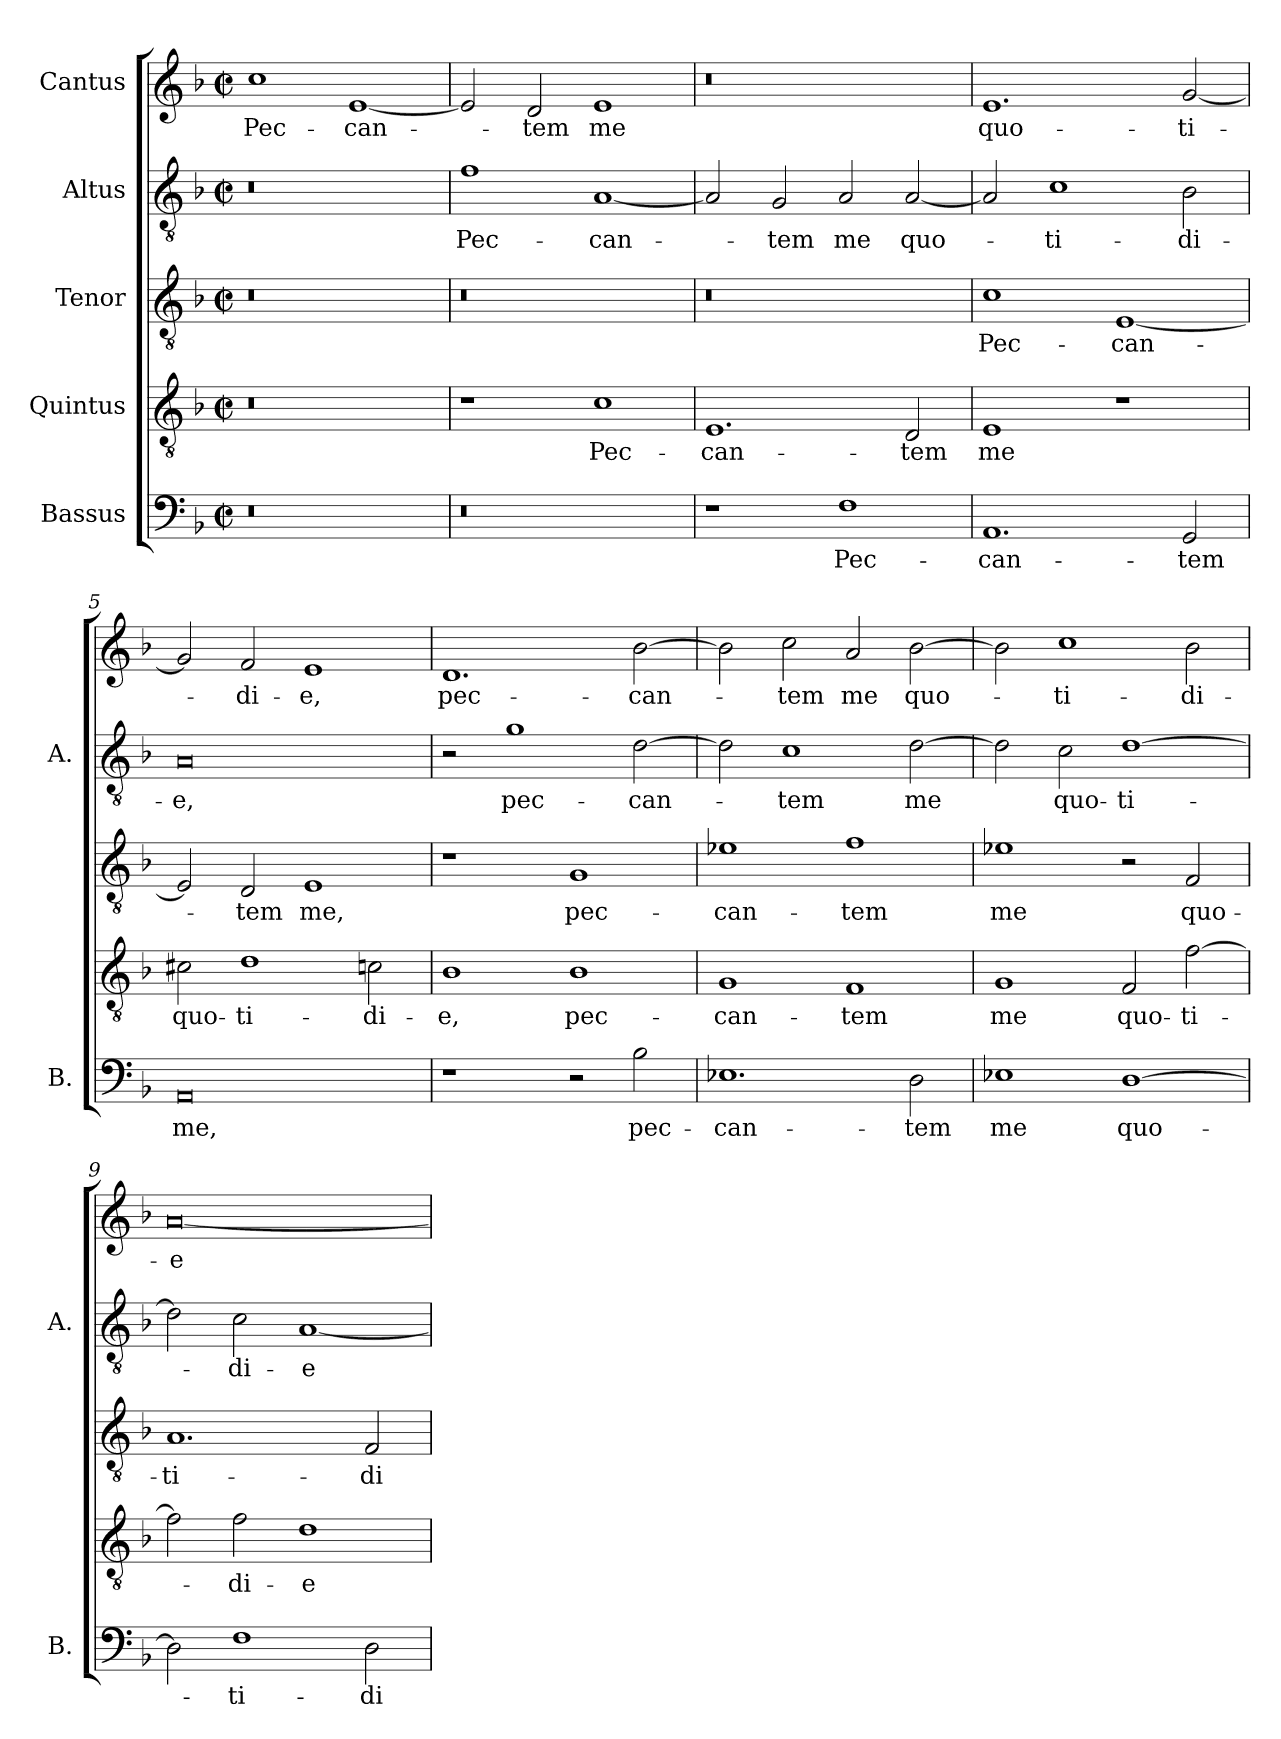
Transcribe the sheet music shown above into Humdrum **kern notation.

**kern	**text	**kern	**text	**kern	**text	**kern	**text	**kern	**text
*part5	*part5	*part4	*part4	*part3	*part3	*part2	*part2	*part1	*part1
*staff5	*staff5	*staff4	*staff4	*staff3	*staff3	*staff2	*staff2	*staff1	*staff1
*I"Bassus	*	*I"Quintus	*	*I"Tenor	*	*I"Altus	*	*I"Cantus	*
*I'B.	*	*	*	*	*	*I'A.	*	*	*
*clefF4	*	*clefGv2	*	*clefGv2	*	*clefGv2	*	*clefG2	*
*k[b-]	*	*k[b-]	*	*k[b-]	*	*k[b-]	*	*k[b-]	*
*F:	*	*F:	*	*F:	*	*F:	*	*F:	*
*M2/2	*	*M2/2	*	*M2/2	*	*M2/2	*	*M2/2	*
*met(c|)	*	*met(c|)	*	*met(c|)	*	*met(c|)	*	*met(c|)	*
=1	=1	=1	=1	=1	=1	=1	=1	=1	=1
!LO:N:vis=0	!	!LO:N:vis=0	!	!LO:N:vis=0	!	!LO:N:vis=0	!	!	!
1r	.	1r	.	1r	.	1r	.	1cc\	Pec-
1ryy	.	1ryy	.	1ryy	.	1ryy	.	[1e/	-can-
=2	=2	=2	=2	=2	=2	=2	=2	=2	=2
!LO:N:vis=0	!	!	!	!LO:N:vis=0	!	!	!	!	!
1r	.	1r	.	1r	.	1f\	Pec-	2e/]	.
.	.	.	.	.	.	.	.	2d/	-tem
1ryy	.	1c\	Pec-	1ryy	.	[1A/	-can-	1e/	me
=3	=3	=3	=3	=3	=3	=3	=3	=3	=3
!	!	!	!	!LO:N:vis=0	!	!	!	!LO:N:vis=0	!
1r	.	1.E/	-can-	1r	.	2A/]	.	1r	.
.	.	.	.	.	.	2G/	-tem	.	.
1F\	Pec-	.	.	1ryy	.	2A/	me	1ryy	.
.	.	2D/	-tem	.	.	[2A/	quo-	.	.
=4	=4	=4	=4	=4	=4	=4	=4	=4	=4
1.AA/	-can-	1E/	me	1c\	Pec-	2A/]	.	1.e/	quo-
.	.	.	.	.	.	1c\	-ti-	.	.
.	.	1r	.	[1E/	-can-	.	.	.	.
2GG/	-tem	.	.	.	.	2B-\	-di-	[2g/	-ti-
=5	=5	=5	=5	=5	=5	=5	=5	=5	=5
0AA/	me,	2c#X\	quo-	2E/]	.	0A/	-e,	2g/]	.
.	.	1d\	-ti-	2D/	-tem	.	.	2f/	-di-
.	.	.	.	1E/	me,	.	.	1e/	-e,
.	.	2c\	-di-	.	.	.	.	.	.
=6	=6	=6	=6	=6	=6	=6	=6	=6	=6
1r	.	1B-\	-e,	1r	.	2r	.	1.d/	pec-
.	.	.	.	.	.	1g\	pec-	.	.
2r	.	1B-\	pec-	1G/	pec-	.	.	.	.
2B-\	pec-	.	.	.	.	[2d\	-can-	[2b-\	-can-
=7	=7	=7	=7	=7	=7	=7	=7	=7	=7
1.E-X\	-can-	1G/	-can-	1e-X\	-can-	2d\]	.	2b-\]	.
.	.	.	.	.	.	1c\	-tem	2cc\	-tem
.	.	1F/	-tem	1f\	-tem	.	.	2a/	me
2D\	-tem	.	.	.	.	[2d\	me	[2b-\	quo-
=8	=8	=8	=8	=8	=8	=8	=8	=8	=8
1E-X\	me	1G/	me	1e-X\	me	2d\]	.	2b-\]	.
.	.	.	.	.	.	2c\	quo-	1cc\	-ti-
[1D\	quo-	2F/	quo-	2r	.	[1d\	-ti-	.	.
.	.	[2f\	-ti-	2F/	quo-	.	.	2b-\	-di-
=9	=9	=9	=9	=9	=9	=9	=9	=9	=9
2D\]	.	2f\]	.	1.A/	-ti-	2d\]	.	[0a/	-e
1F\	-ti-	2f\	-di-	.	.	2c\	-di-	.	.
.	.	1d\	-e	.	.	[1A/	-e	.	.
2D\	-di-	.	.	2F/	-di-	.	.	.	.
=	=	=	=	=	=	=	=	=	=
*-	*-	*-	*-	*-	*-	*-	*-	*-	*-
